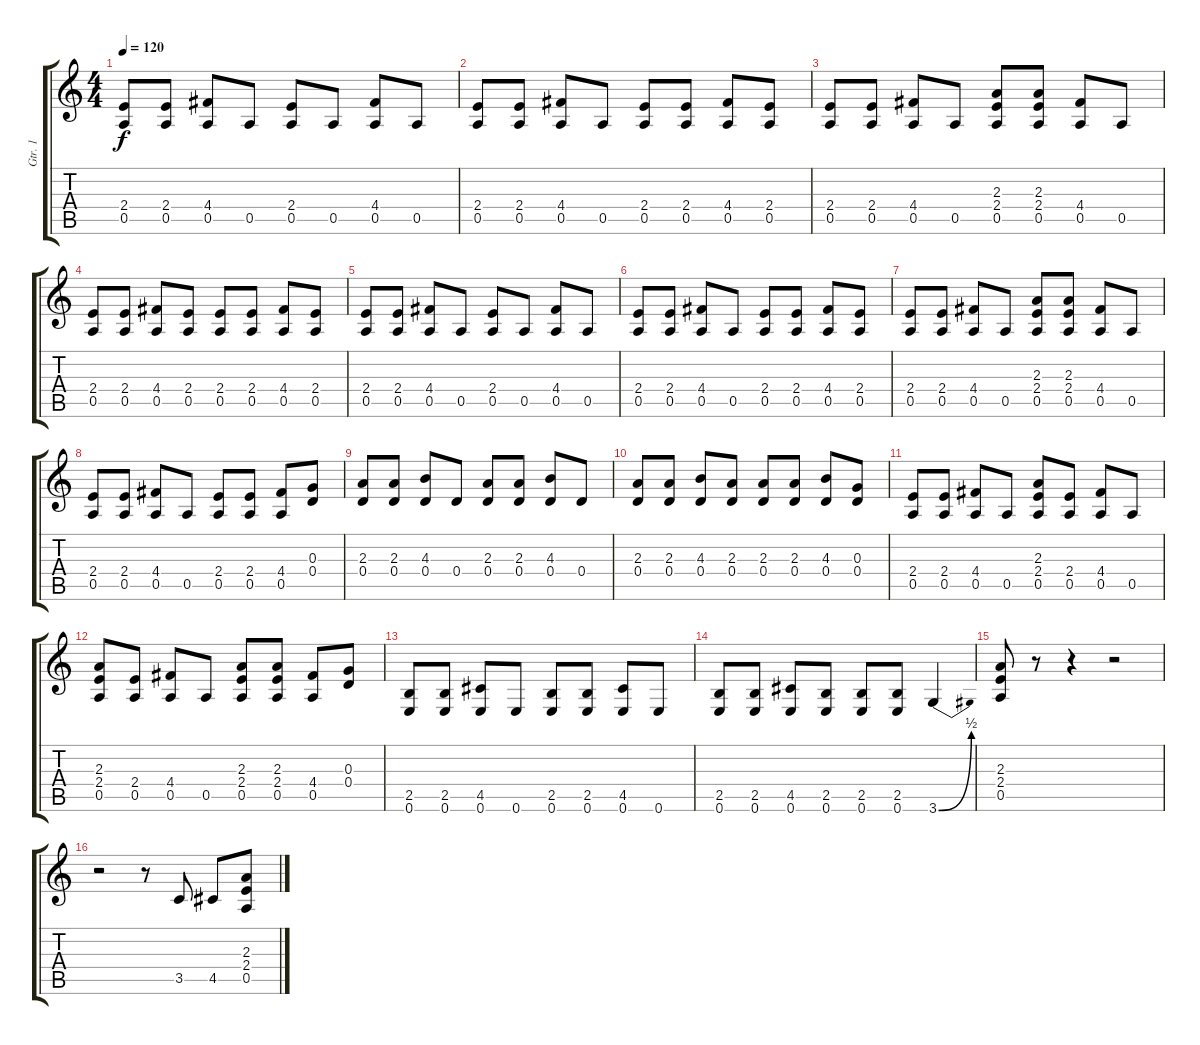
\track ("Gtr. 1" "Gtr. 1") {instrument electricguitarclean}
\staff {score tabs}
\tuning (E4 B3 G3 D3 A2 E2) {hide}
\ts (4 4)
\tempo 120
\clef g2
\ks c
(2.4 0.5).8{dy f instrument electricguitarclean} (2.4 0.5).8 (4.4 0.5).8 0.5.8 (2.4 0.5).8 0.5.8 (4.4 0.5).8 0.5.8 |
(2.4 0.5).8 (2.4 0.5).8 (4.4 0.5).8 0.5.8 (2.4 0.5).8 (2.4 0.5).8 (4.4 0.5).8 (2.4 0.5).8 |
(2.4 0.5).8 (2.4 0.5).8 (4.4 0.5).8 0.5.8 (2.3 2.4 0.5).8 (2.3 2.4 0.5).8 (4.4 0.5).8 0.5.8 |
(2.4 0.5).8 (2.4 0.5).8 (4.4 0.5).8 (2.4 0.5).8 (2.4 0.5).8 (2.4 0.5).8 (4.4 0.5).8 (2.4 0.5).8 |
(2.4 0.5).8 (2.4 0.5).8 (4.4 0.5).8 0.5.8 (2.4 0.5).8 0.5.8 (4.4 0.5).8 0.5.8 |
(2.4 0.5).8 (2.4 0.5).8 (4.4 0.5).8 0.5.8 (2.4 0.5).8 (2.4 0.5).8 (4.4 0.5).8 (2.4 0.5).8 |
(2.4 0.5).8 (2.4 0.5).8 (4.4 0.5).8 0.5.8 (2.3 2.4 0.5).8 (2.3 2.4 0.5).8 (4.4 0.5).8 0.5.8 |
(2.4 0.5).8 (2.4 0.5).8 (4.4 0.5).8 0.5.8 (2.4 0.5).8 (2.4 0.5).8 (4.4 0.5).8 (0.3 0.4).8 |
(2.3 0.4).8 (2.3 0.4).8 (4.3 0.4).8 0.4.8 (2.3 0.4).8 (2.3 0.4).8 (4.3 0.4).8 0.4.8 |
(2.3 0.4).8 (2.3 0.4).8 (4.3 0.4).8 (2.3 0.4).8 (2.3 0.4).8 (2.3 0.4).8 (4.3 0.4).8 (0.3 0.4).8 |
(2.4 0.5).8 (2.4 0.5).8 (4.4 0.5).8 0.5.8 (2.3 2.4 0.5).8 (2.4 0.5).8 (4.4 0.5).8 0.5.8 |
(2.3 2.4 0.5).8 (2.4 0.5).8 (4.4 0.5).8 0.5.8 (2.3 2.4 0.5).8 (2.3 2.4 0.5).8 (4.4 0.5).8 (0.3 0.4).8 |
(2.5 0.6).8 (2.5 0.6).8 (4.5 0.6).8 0.6.8 (2.5 0.6).8 (2.5 0.6).8 (4.5 0.6).8 0.6.8 |
(2.5 0.6).8 (2.5 0.6).8 (4.5 0.6).8 (2.5 0.6).8 (2.5 0.6).8 (2.5 0.6).8 3.6{be (bend 0 0 60 2)}.4 |
(2.3 2.4 0.5).8 r.8 r.4 r.2 |
r.2 r.8 3.5.8 4.5.8 (2.3 2.4 0.5).8
